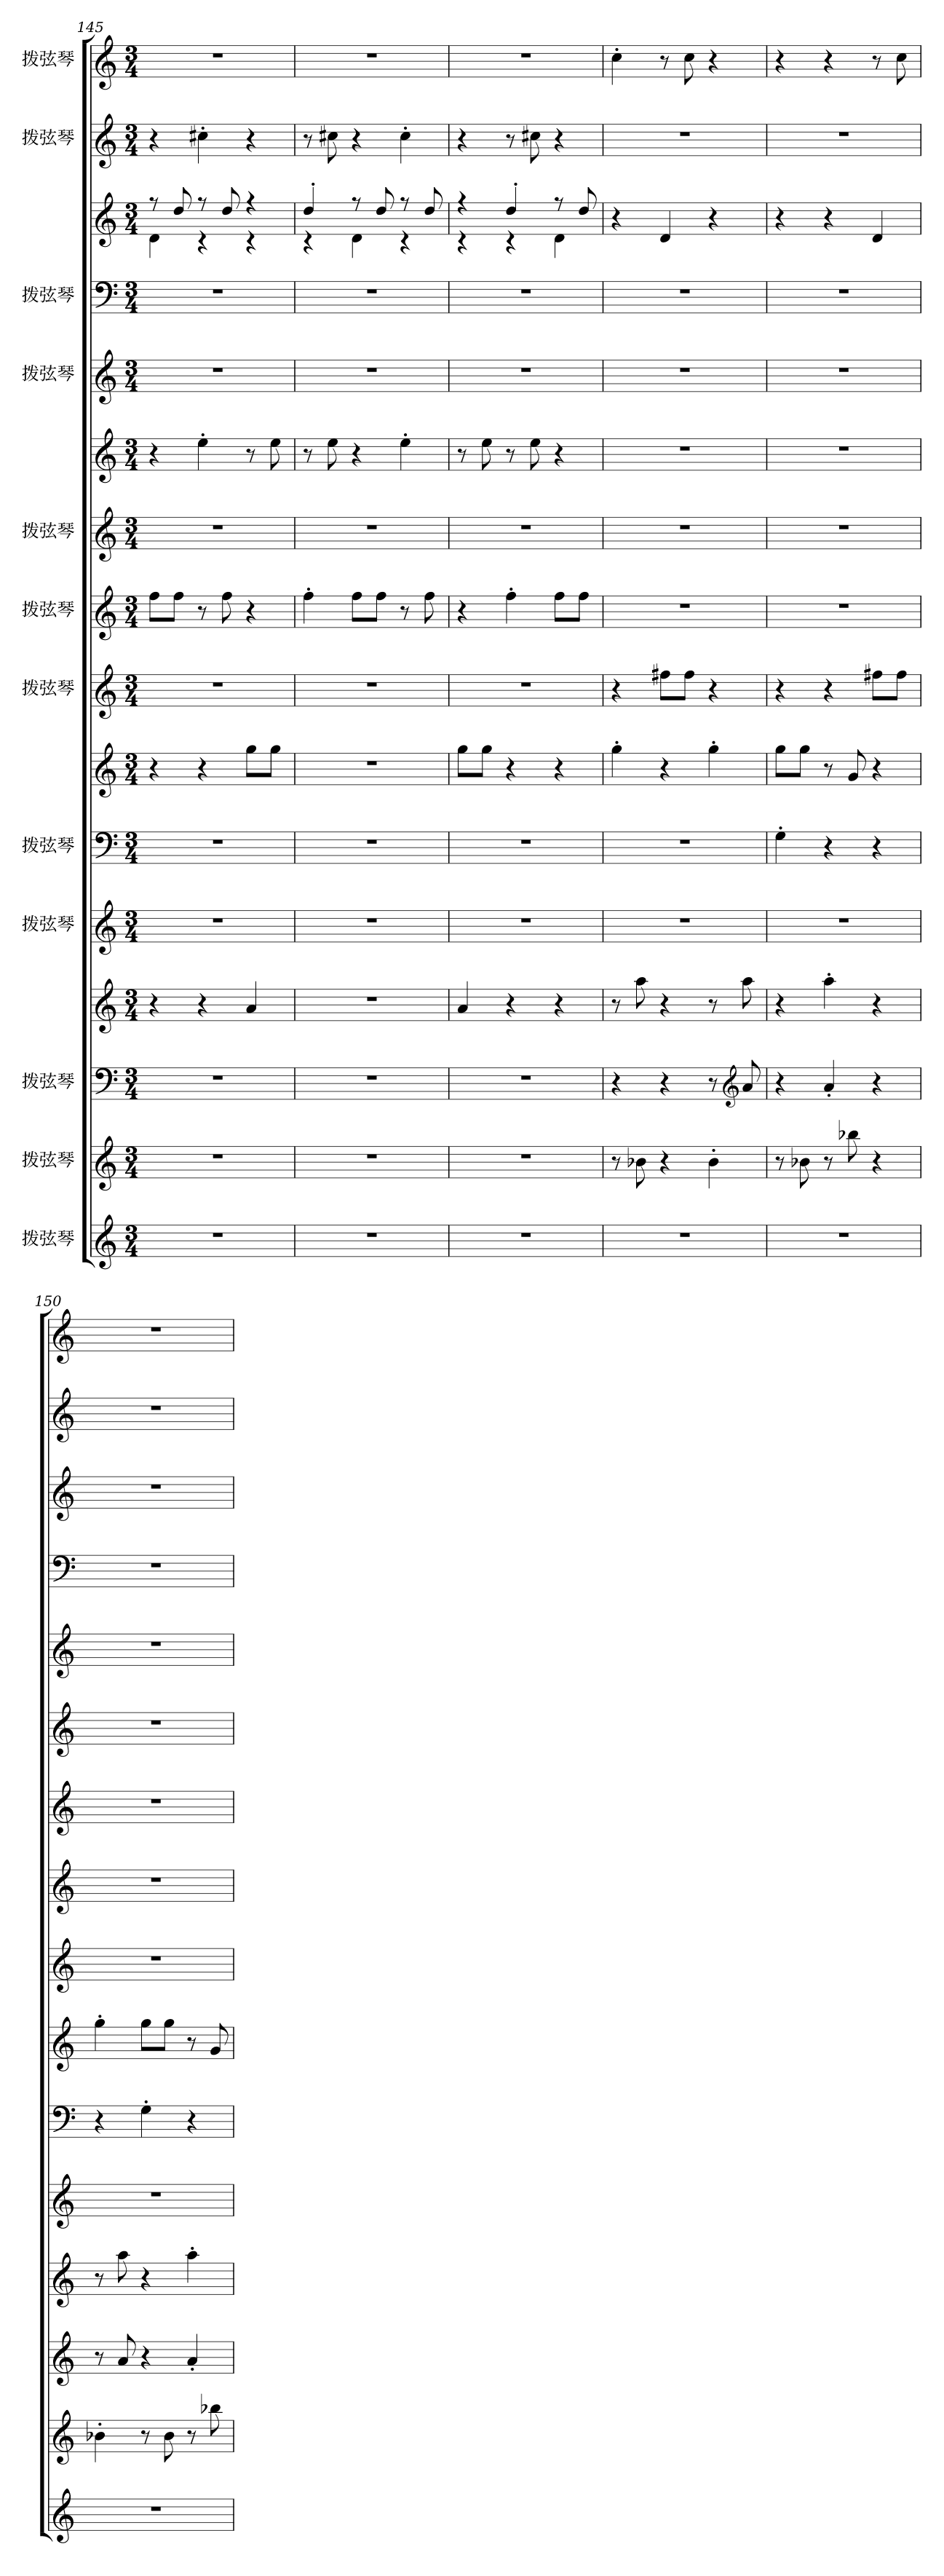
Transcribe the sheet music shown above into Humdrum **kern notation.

**kern	**kern	**kern	**kern	**kern	**kern	**kern	**kern	**kern	**kern	**kern	**kern	**kern	**kern	**kern	**kern
*part12	*part11	*part10	*part10	*part9	*part8	*part8	*part7	*part6	*part5	*part5	*part4	*part3	*part3	*part2	*part1
*staff16	*staff15	*staff14	*staff13	*staff12	*staff11	*staff10	*staff9	*staff8	*staff7	*staff6	*staff5	*staff4	*staff3	*staff2	*staff1
*I"拨弦琴	*I"拨弦琴	*I"拨弦琴	*	*I"拨弦琴	*I"拨弦琴	*	*I"拨弦琴	*I"拨弦琴	*I"拨弦琴	*	*I"拨弦琴	*I"拨弦琴	*	*I"拨弦琴	*I"拨弦琴
*clefG2	*clefG2	*clefF4	*clefG2	*clefG2	*clefF4	*clefG2	*clefG2	*clefG2	*clefG2	*clefG2	*clefG2	*clefF4	*clefG2	*clefG2	*clefG2
*k[]	*k[]	*k[]	*k[]	*k[]	*k[]	*k[]	*k[]	*k[]	*k[]	*k[]	*k[]	*k[]	*k[]	*k[]	*k[]
*M3/4	*M3/4	*M3/4	*M3/4	*M3/4	*M3/4	*M3/4	*M3/4	*M3/4	*M3/4	*M3/4	*M3/4	*M3/4	*M3/4	*M3/4	*M3/4
=145	=145	=145	=145	=145	=145	=145	=145	=145	=145	=145	=145	=145	=145	=145	=145
*	*	*	*	*	*	*	*	*	*	*	*	*	*^	*	*
2.r	2.r	2.r	4r	2.r	2.r	4r	2.r	8ff\L	2.r	4r	2.r	2.r	8r	4d\	4r	2.r
.	.	.	.	.	.	.	.	8ff\J	.	.	.	.	8dd/	.	.	.
.	.	.	4r	.	.	4r	.	8r	.	4ee'\	.	.	8r	4r	4cc#X'\	.
.	.	.	.	.	.	.	.	8ff\	.	.	.	.	8dd/	.	.	.
.	.	.	4a/	.	.	8gg\L	.	4r	.	8r	.	.	4r	4r	4r	.
.	.	.	.	.	.	8gg\J	.	.	.	8ee\	.	.	.	.	.	.
=146	=146	=146	=146	=146	=146	=146	=146	=146	=146	=146	=146	=146	=146	=146	=146	=146
2.r	2.r	2.r	2.r	2.r	2.r	2.r	2.r	4ff'\	2.r	8r	2.r	2.r	4dd'/	4r	8r	2.r
.	.	.	.	.	.	.	.	.	.	8ee\	.	.	.	.	8cc#X\	.
.	.	.	.	.	.	.	.	8ff\L	.	4r	.	.	8r	4d\	4r	.
.	.	.	.	.	.	.	.	8ff\J	.	.	.	.	8dd/	.	.	.
.	.	.	.	.	.	.	.	8r	.	4ee'\	.	.	8r	4r	4cc#'\	.
.	.	.	.	.	.	.	.	8ff\	.	.	.	.	8dd/	.	.	.
!!LO:PB:g=z
=147	=147	=147	=147	=147	=147	=147	=147	=147	=147	=147	=147	=147	=147	=147	=147	=147
2.r	2.r	2.r	4a/	2.r	2.r	8gg\L	2.r	4r	2.r	8r	2.r	2.r	4r	4r	4r	2.r
.	.	.	.	.	.	8gg\J	.	.	.	8ee\	.	.	.	.	.	.
.	.	.	4r	.	.	4r	.	4ff'\	.	8r	.	.	4dd'/	4r	8r	.
.	.	.	.	.	.	.	.	.	.	8ee\	.	.	.	.	8cc#X\	.
.	.	.	4r	.	.	4r	.	8ff\L	.	4r	.	.	8r	4d\	4r	.
.	.	.	.	.	.	.	.	8ff\J	.	.	.	.	8dd/	.	.	.
*	*	*	*	*	*	*	*	*	*	*	*	*	*v	*v	*	*
=148	=148	=148	=148	=148	=148	=148	=148	=148	=148	=148	=148	=148	=148	=148	=148
2.r	8r	4r	8r	2.r	2.r	4gg'\	4r	2.r	2.r	2.r	2.r	2.r	4r	2.r	4cc'\
.	8b-X\	.	8aa\	.	.	.	.	.	.	.	.	.	.	.	.
.	4r	4r	4r	.	.	4r	8ff#X\L	.	.	.	.	.	4d/	.	8r
.	.	.	.	.	.	.	8ff#\J	.	.	.	.	.	.	.	8cc\
.	4b-'\	8r	8r	.	.	4gg'\	4r	.	.	.	.	.	4r	.	4r
*	*	*clefG2	*	*	*	*	*	*	*	*	*	*	*	*	*
.	.	8a/	8aa\	.	.	.	.	.	.	.	.	.	.	.	.
=149	=149	=149	=149	=149	=149	=149	=149	=149	=149	=149	=149	=149	=149	=149	=149
2.r	8r	4r	4r	2.r	4G'\	8gg\L	4r	2.r	2.r	2.r	2.r	2.r	4r	2.r	4r
.	8b-X\	.	.	.	.	8gg\J	.	.	.	.	.	.	.	.	.
.	8r	4a'/	4aa'\	.	4r	8r	4r	.	.	.	.	.	4r	.	4r
.	8bb-X\	.	.	.	.	8g/	.	.	.	.	.	.	.	.	.
.	4r	4r	4r	.	4r	4r	8ff#X\L	.	.	.	.	.	4d/	.	8r
.	.	.	.	.	.	.	8ff#\J	.	.	.	.	.	.	.	8cc\
=150	=150	=150	=150	=150	=150	=150	=150	=150	=150	=150	=150	=150	=150	=150	=150
2.r	4b-X'\	8r	8r	2.r	4r	4gg'\	2.r	2.r	2.r	2.r	2.r	2.r	2.r	2.r	2.r
.	.	8a/	8aa\	.	.	.	.	.	.	.	.	.	.	.	.
.	8r	4r	4r	.	4G'\	8gg\L	.	.	.	.	.	.	.	.	.
.	8b-\	.	.	.	.	8gg\J	.	.	.	.	.	.	.	.	.
.	8r	4a'/	4aa'\	.	4r	8r	.	.	.	.	.	.	.	.	.
.	8bb-X\	.	.	.	.	8g/	.	.	.	.	.	.	.	.	.
=	=	=	=	=	=	=	=	=	=	=	=	=	=	=	=
*-	*-	*-	*-	*-	*-	*-	*-	*-	*-	*-	*-	*-	*-	*-	*-
